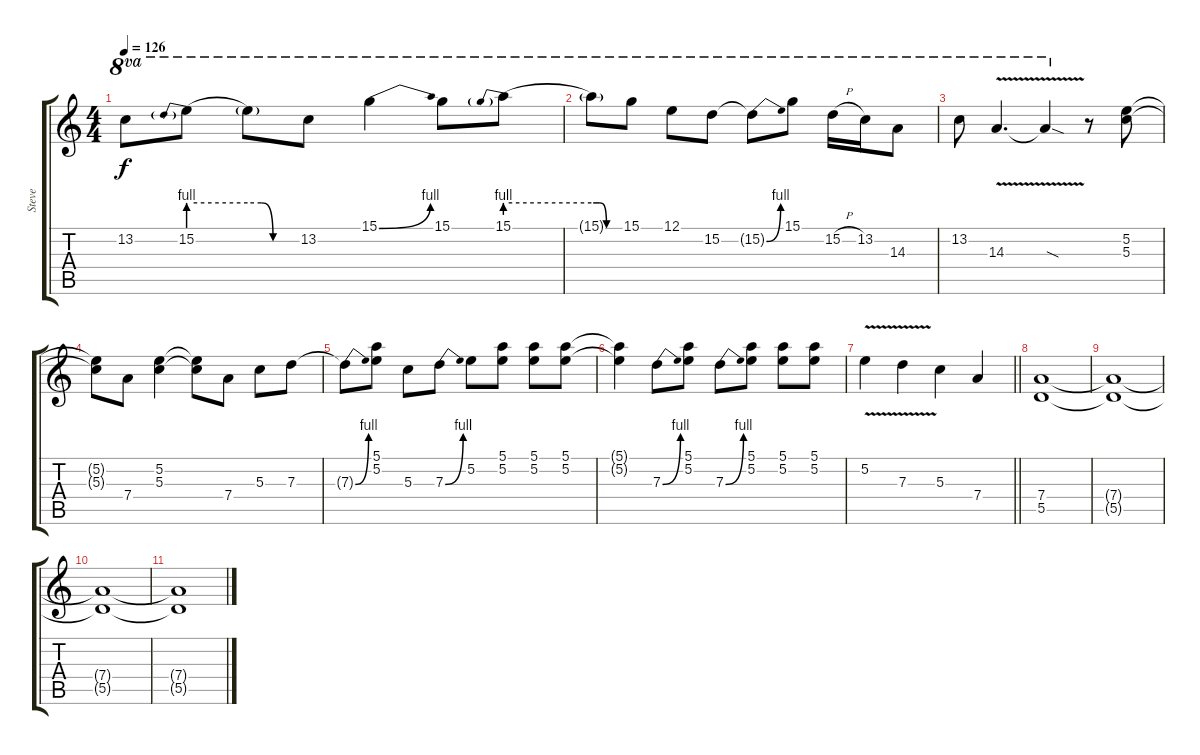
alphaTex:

\track ("Steve" "Steve") {instrument distortionguitar}
\staff {score tabs}
\tuning (E4 B3 G3 D3 A2 E2) {hide}
\ts (4 4)
\tempo 126
\clef g2
\ks aminor
13.2.8{ot 8va dy f} 15.2{be (prebend 0 4 60 4)}.8{ot 8va} 15.2{be (custom 0 4 15 4 30 0 60 0) t}.8{ot 8va} 13.2.8{ot 8va} 15.1{be (bend 0 0 60 4)}.4{ot 8va} 15.1.8{ot 8va} 15.1{be (prebend 0 4 60 4)}.8{ot 8va} |
15.1{be (custom 0 4 15 4 30 0 60 0) t}.8{ot 8va} 15.1.8{ot 8va} 12.1.8{ot 8va} 15.2.8{ot 8va} 15.2{be (bend 0 0 60 4) t}.8{ot 8va} 15.1.8{ot 8va} 15.2{h}.16{ot 8va} 13.2.16{ot 8va} 14.3.8{ot 8va} |
13.2.8{ot 8va} 14.3{v}.4{d ot 8va} 14.3{sod t}.4{ot 8va} r.8 (5.2 5.3).8 |
(5.2{t} 5.3{t}).8 7.4.8 (5.2 5.3).4 (5.2{t} 5.3{t}).8 7.4.8 5.3.8 7.3.8 |
7.3{be (bend 0 0 60 4) t}.8 (5.1 5.2).8 5.3.8 7.3{be (bend 0 0 60 4)}.8 5.2.8 (5.1 5.2).8 (5.1 5.2).8 (5.1 5.2).8 |
(5.1{t} 5.2{t}).4 7.3{be (bend 0 0 60 4)}.8 (5.1 5.2).8 7.3{be (bend 0 0 60 4)}.8 (5.1 5.2).8 (5.1 5.2).8 (5.1 5.2).8 |
\barLineRight lightlight
5.2{v}.4 7.3{v}.4 5.3.4 7.4.4 |
(7.4 5.5).1 |
(7.4{t} 5.5{t}).1 |
(7.4{t} 5.5{t}).1 |
(7.4{t} 5.5{t}).1
